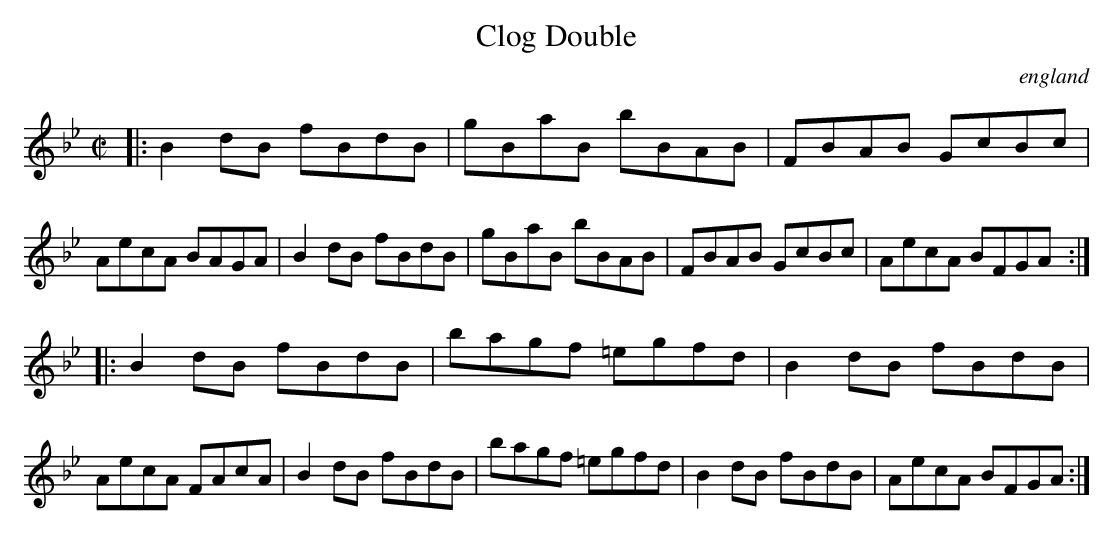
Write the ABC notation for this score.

X:1
T:Clog Double
O:england
M:C|
E:7
K:Bb
|:B2dB fBdB|gBaB bBAB|FBAB GcBc|AecA BAGA|\
B2dB fBdB|gBaB bBAB|FBAB GcBc|AecA  BFGA:|
|:B2dB fBdB|bagf =egfd|B2dB fBdB|AecA FAcA|\
B2dB fBdB|bagf =egfd|B2dB fBdB|AecA BFGA:|
